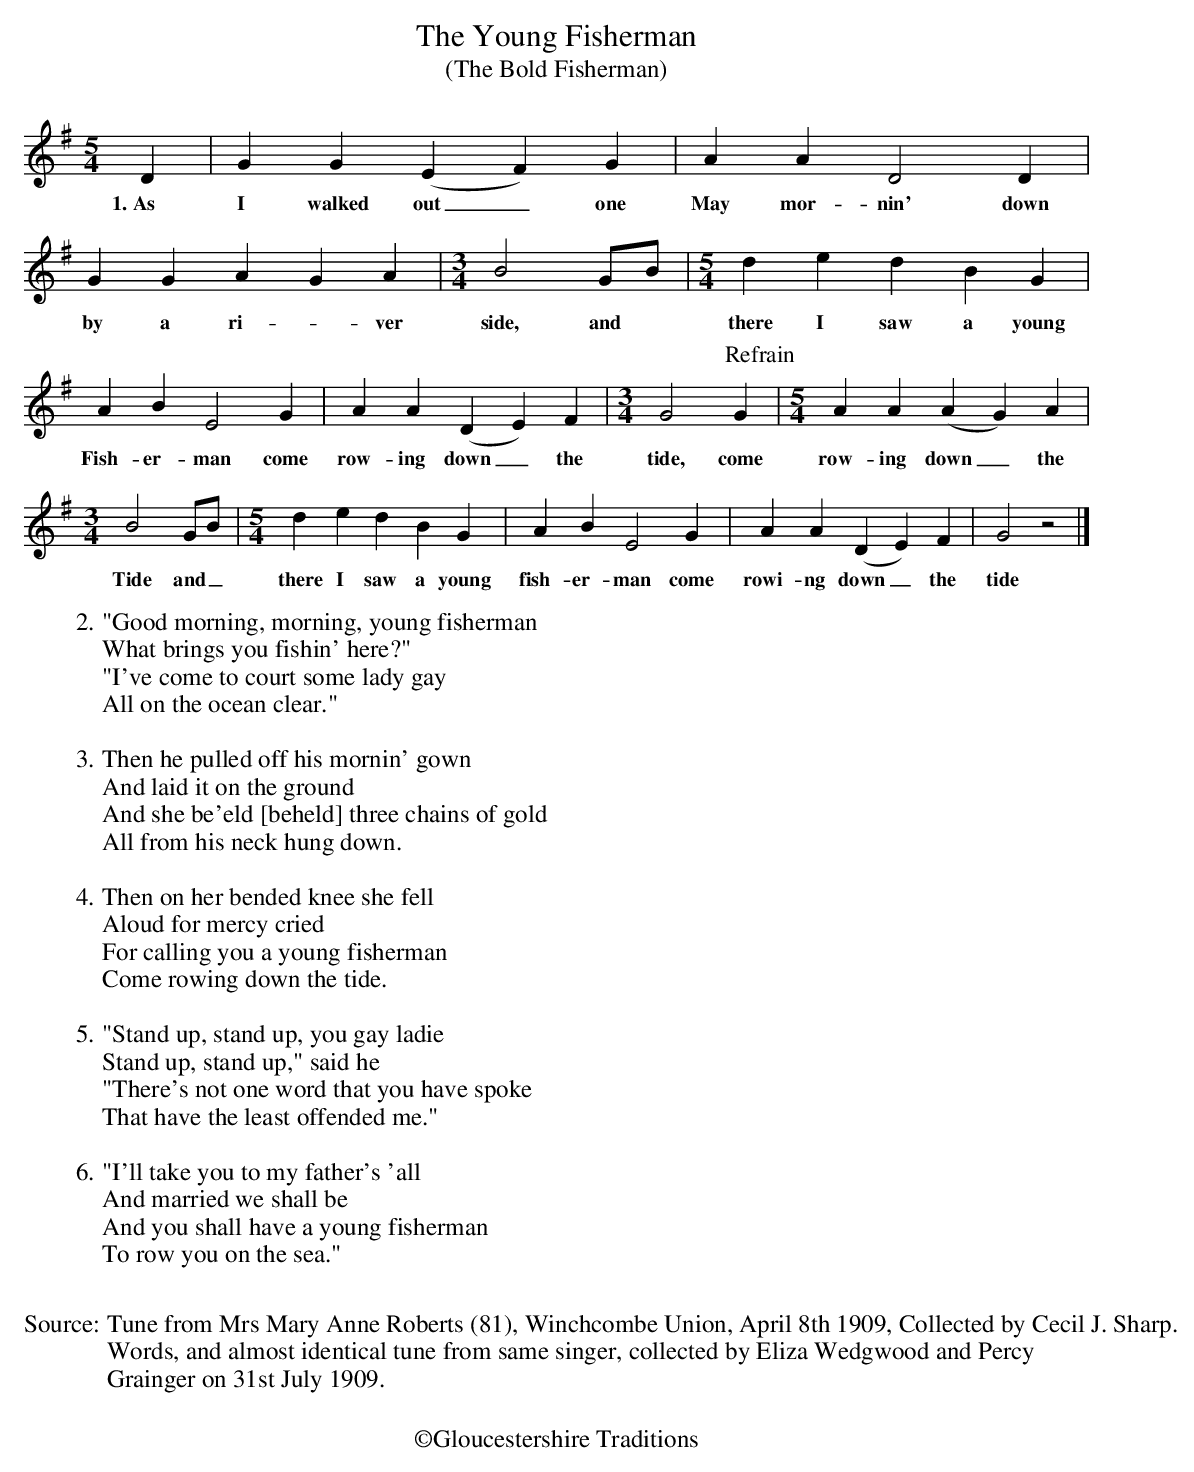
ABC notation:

X:1
T: Young Fisherman, The
T: (The Bold Fisherman)
M:5/4
L: 1/4
K:G
D|GG(EF)G|AAD2D|GGAGA|[M:3/4]B2G/B/|[M:5/4]dedBG|
w:1.~As I walked out_ one May mor-nin' down by a ri--ver side, and* there I saw a young
ABE2G|AA(DE)F|[M:3/4]G2[P:Refrain]G|[M:5/4]AA(AG)A|
w:Fish-er-man come row-ing down_ the tide, come row-ing down_ the
[M:3/4]B2G/B/|[M:5/4]dedBG|ABE2G|AA(DE)F|G2 z2|]
w:Tide and_ there I saw a young fish-er-man come rowi-ng down_ the tide
%%text
W:2."Good morning, morning, young fisherman
W:What brings you fishin' here?"
W:"I've come to court some lady gay
W:All on the ocean clear."
W:
W:3.Then he pulled off his mornin' gown
W:And laid it on the ground
W:And she be'eld [beheld] three chains of gold
W:All from his neck hung down.
W:
W:4.Then on her bended knee she fell
W:Aloud for mercy cried
W:For calling you a young fisherman
W:Come rowing down the tide.
W:
W:5."Stand up, stand up, you gay ladie
W:Stand up, stand up," said he
W:"There's not one word that you have spoke
W:That have the least offended me."
W:
W:6."I'll take you to my father's 'all
W:And married we shall be
W:And you shall have a young fisherman
W:To row you on the sea."
W:
